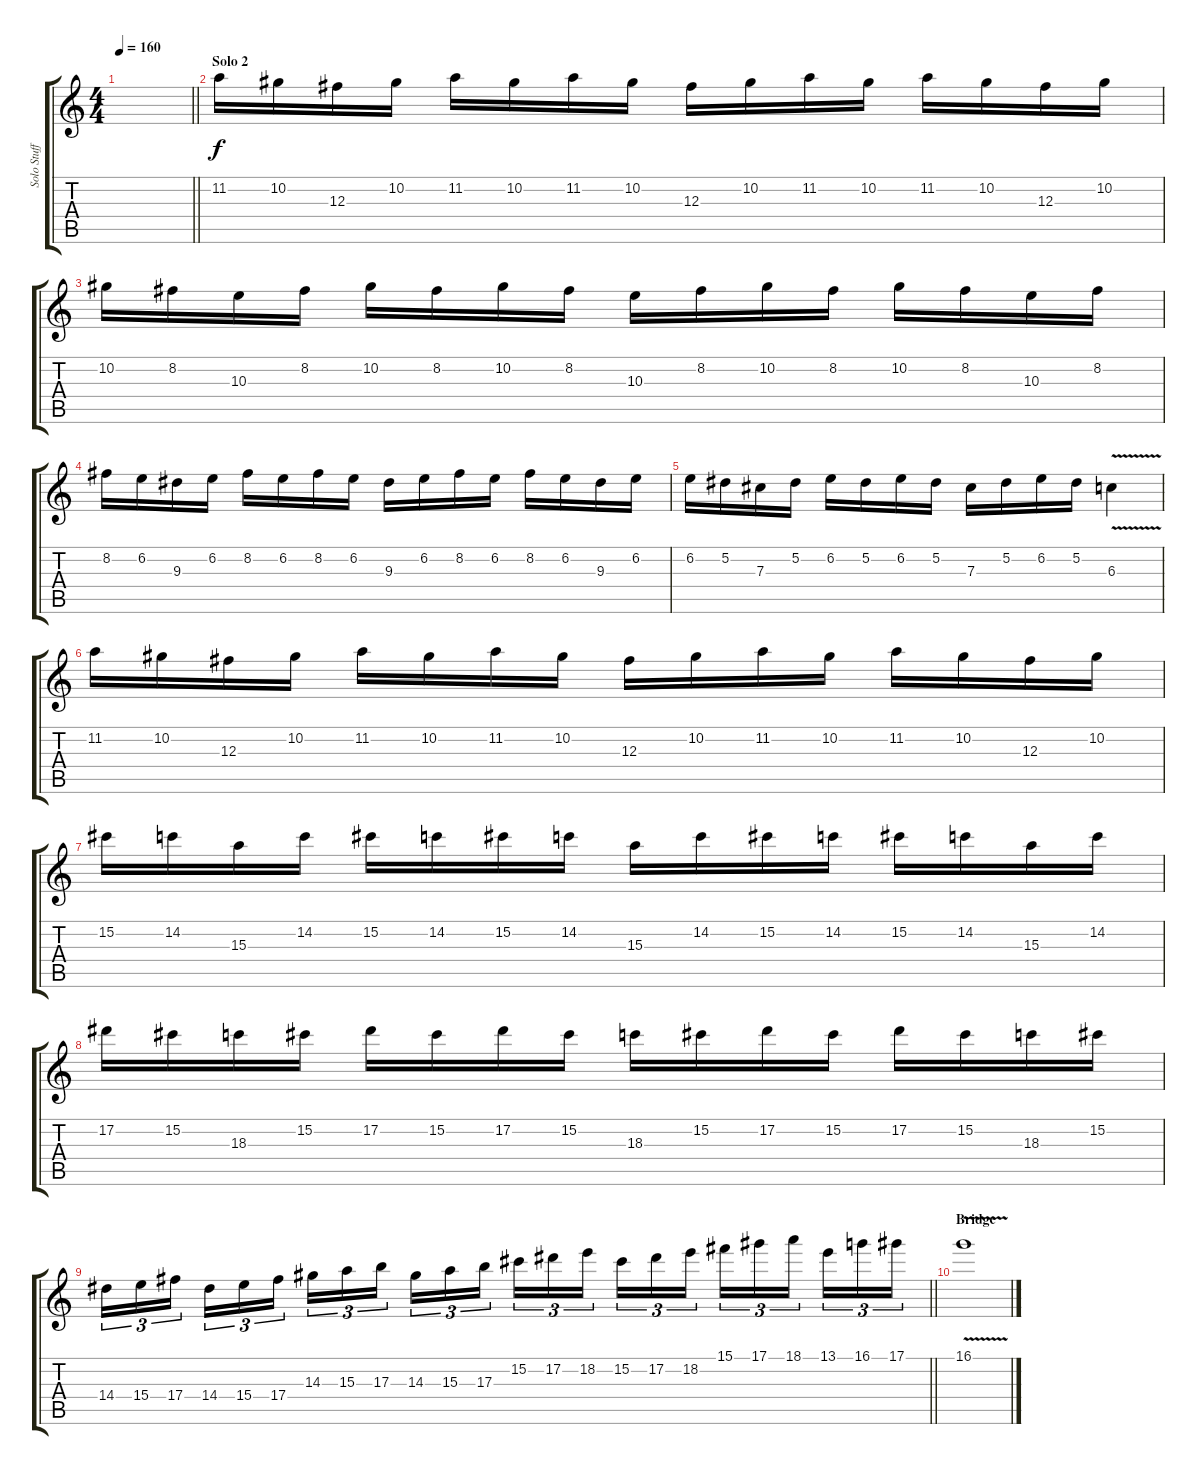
\track ("Solo Stuff" "Solo Stuff") {instrument distortionguitar}
\staff {score tabs}
\tuning (Eb4 Bb3 Gb3 Db3 Ab2 Db2) {hide}
\ts (4 4)
\tempo 160
\clef g2
\barLineRight lightlight
\ks c
|
\section ("" "Solo 2")
11.2.16 10.2.16 12.3.16 10.2.16 11.2.16 10.2.16 11.2.16 10.2.16 12.3.16 10.2.16 11.2.16 10.2.16 11.2.16 10.2.16 12.3.16 10.2.16 |
10.2.16 8.2.16 10.3.16 8.2.16 10.2.16 8.2.16 10.2.16 8.2.16 10.3.16 8.2.16 10.2.16 8.2.16 10.2.16 8.2.16 10.3.16 8.2.16 |
8.2.16 6.2.16 9.3.16 6.2.16 8.2.16 6.2.16 8.2.16 6.2.16 9.3.16 6.2.16 8.2.16 6.2.16 8.2.16 6.2.16 9.3.16 6.2.16 |
6.2.16 5.2.16 7.3.16 5.2.16 6.2.16 5.2.16 6.2.16 5.2.16 7.3.16 5.2.16 6.2.16 5.2.16 6.3{v}.4 |
11.2.16 10.2.16 12.3.16 10.2.16 11.2.16 10.2.16 11.2.16 10.2.16 12.3.16 10.2.16 11.2.16 10.2.16 11.2.16 10.2.16 12.3.16 10.2.16 |
15.2.16 14.2.16 15.3.16 14.2.16 15.2.16 14.2.16 15.2.16 14.2.16 15.3.16 14.2.16 15.2.16 14.2.16 15.2.16 14.2.16 15.3.16 14.2.16 |
17.2.16 15.2.16 18.3.16 15.2.16 17.2.16 15.2.16 17.2.16 15.2.16 18.3.16 15.2.16 17.2.16 15.2.16 17.2.16 15.2.16 18.3.16 15.2.16 |
\barLineRight lightlight
14.4.16{tu (3 2)} 15.4.16{tu (3 2)} 17.4.16{tu (3 2) beam splitsecondary} 14.4.16{tu (3 2)} 15.4.16{tu (3 2)} 17.4.16{tu (3 2)} 14.3.16{tu (3 2)} 15.3.16{tu (3 2)} 17.3.16{tu (3 2) beam splitsecondary} 14.3.16{tu (3 2)} 15.3.16{tu (3 2)} 17.3.16{tu (3 2)} 15.2.16{tu (3 2)} 17.2.16{tu (3 2)} 18.2.16{tu (3 2) beam splitsecondary} 15.2.16{tu (3 2)} 17.2.16{tu (3 2)} 18.2.16{tu (3 2)} 15.1.16{tu (3 2)} 17.1.16{tu (3 2)} 18.1.16{tu (3 2) beam splitsecondary} 13.1.16{tu (3 2)} 16.1.16{tu (3 2)} 17.1.16{tu (3 2)} |
\section ("" "Bridge")
16.1{v}.1
